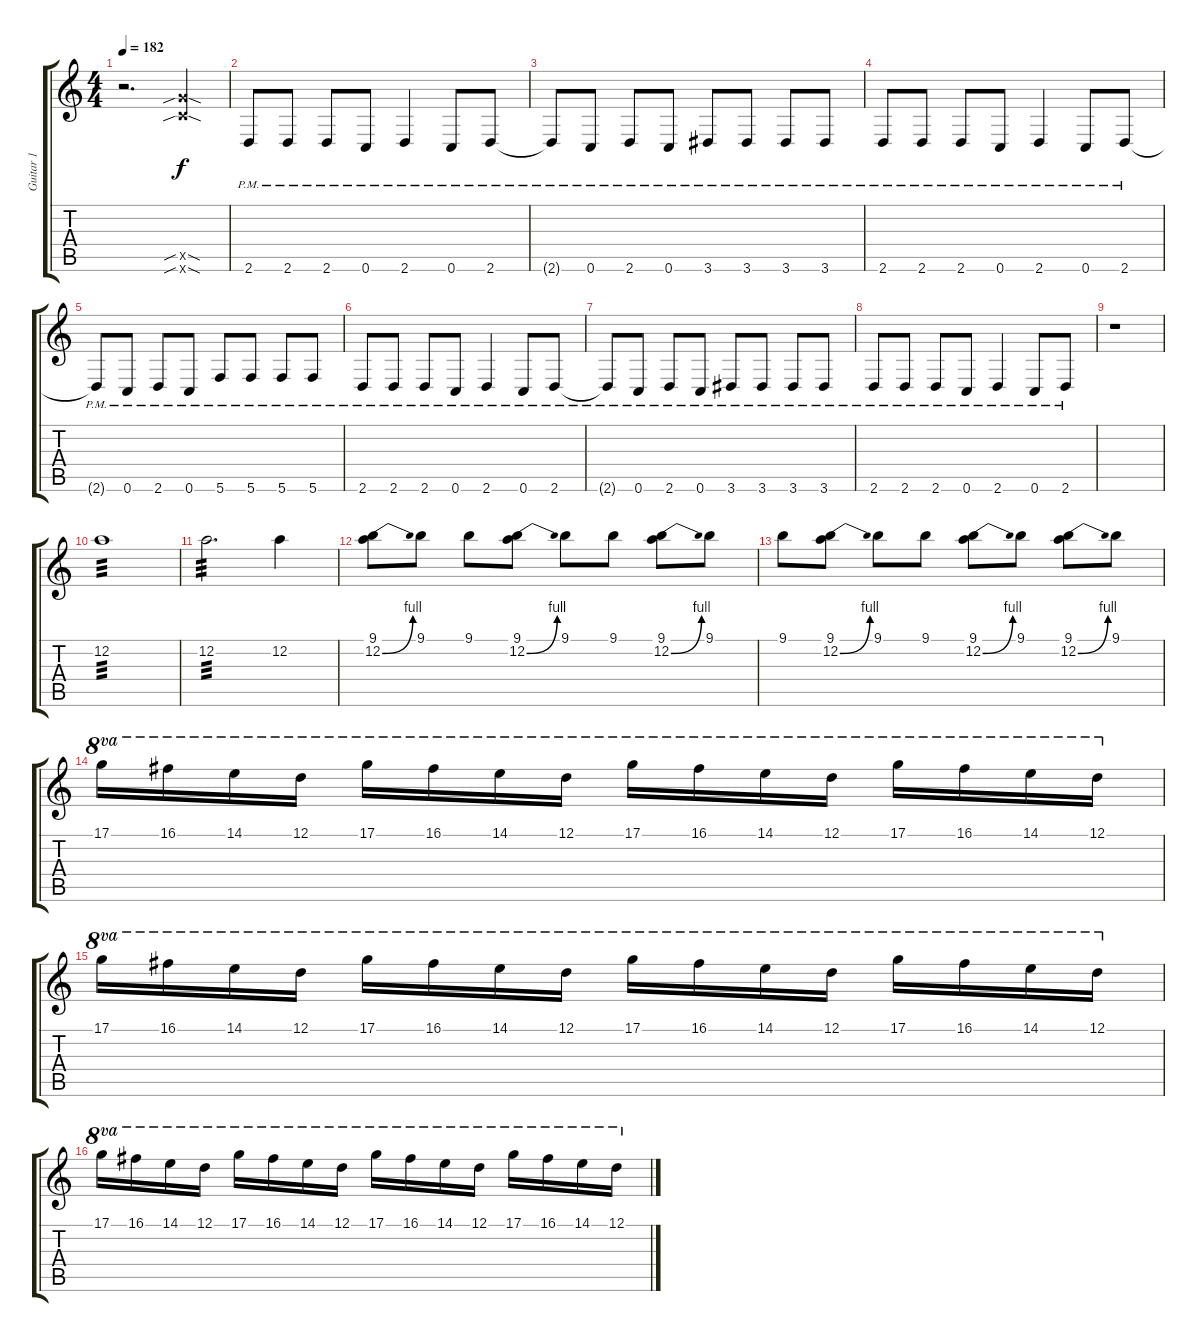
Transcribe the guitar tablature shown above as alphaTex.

\track ("Guitar 1" "Guitar 1") {instrument distortionguitar}
\staff {score tabs}
\tuning (D4 A3 F3 C3 G2 C2) {hide}
\ts (4 4)
\tempo 182
\clef g2
\ks c
r.2{d dy f} (12.5{sib sod x} 12.6{sib sod x}).4 |
2.6{pm}.8 2.6{pm}.8 2.6{pm}.8 0.6{pm}.8 2.6{pm}.4 0.6{pm}.8 2.6{pm}.8 |
2.6{pm t}.8 0.6{pm}.8 2.6{pm}.8 0.6{pm}.8 3.6{pm}.8 3.6{pm}.8 3.6{pm}.8 3.6{pm}.8 |
2.6{pm}.8 2.6{pm}.8 2.6{pm}.8 0.6{pm}.8 2.6{pm}.4 0.6{pm}.8 2.6{pm}.8 |
2.6{pm t}.8 0.6{pm}.8 2.6{pm}.8 0.6{pm}.8 5.6{pm}.8 5.6{pm}.8 5.6{pm}.8 5.6{pm}.8 |
2.6{pm}.8 2.6{pm}.8 2.6{pm}.8 0.6{pm}.8 2.6{pm}.4 0.6{pm}.8 2.6{pm}.8 |
2.6{pm t}.8 0.6{pm}.8 2.6{pm}.8 0.6{pm}.8 3.6{pm}.8 3.6{pm}.8 3.6{pm}.8 3.6{pm}.8 |
2.6{pm}.8 2.6{pm}.8 2.6{pm}.8 0.6{pm}.8 2.6{pm}.4 0.6{pm}.8 2.6{pm}.8 |
r.1 |
12.2.1{tp 3} |
12.2.2{d tp 3} 12.2.4 |
(9.1 12.2{be (bend 0 0 60 4)}).8 9.1.8 9.1.8 (9.1 12.2{be (bend 0 0 60 4)}).8 9.1.8 9.1.8 (9.1 12.2{be (bend 0 0 60 4)}).8 9.1.8 |
9.1.8 (9.1 12.2{be (bend 0 0 60 4)}).8 9.1.8 9.1.8 (9.1 12.2{be (bend 0 0 60 4)}).8 9.1.8 (9.1 12.2{be (bend 0 0 60 4)}).8 9.1.8 |
17.1.16{ot 8va} 16.1.16{ot 8va} 14.1.16{ot 8va} 12.1.16{ot 8va} 17.1.16{ot 8va} 16.1.16{ot 8va} 14.1.16{ot 8va} 12.1.16{ot 8va} 17.1.16{ot 8va} 16.1.16{ot 8va} 14.1.16{ot 8va} 12.1.16{ot 8va} 17.1.16{ot 8va} 16.1.16{ot 8va} 14.1.16{ot 8va} 12.1.16{ot 8va} |
17.1.16{ot 8va} 16.1.16{ot 8va} 14.1.16{ot 8va} 12.1.16{ot 8va} 17.1.16{ot 8va} 16.1.16{ot 8va} 14.1.16{ot 8va} 12.1.16{ot 8va} 17.1.16{ot 8va} 16.1.16{ot 8va} 14.1.16{ot 8va} 12.1.16{ot 8va} 17.1.16{ot 8va} 16.1.16{ot 8va} 14.1.16{ot 8va} 12.1.16{ot 8va} |
17.1.16{ot 8va} 16.1.16{ot 8va} 14.1.16{ot 8va} 12.1.16{ot 8va} 17.1.16{ot 8va} 16.1.16{ot 8va} 14.1.16{ot 8va} 12.1.16{ot 8va} 17.1.16{ot 8va} 16.1.16{ot 8va} 14.1.16{ot 8va} 12.1.16{ot 8va} 17.1.16{ot 8va} 16.1.16{ot 8va} 14.1.16{ot 8va} 12.1.16{ot 8va}
